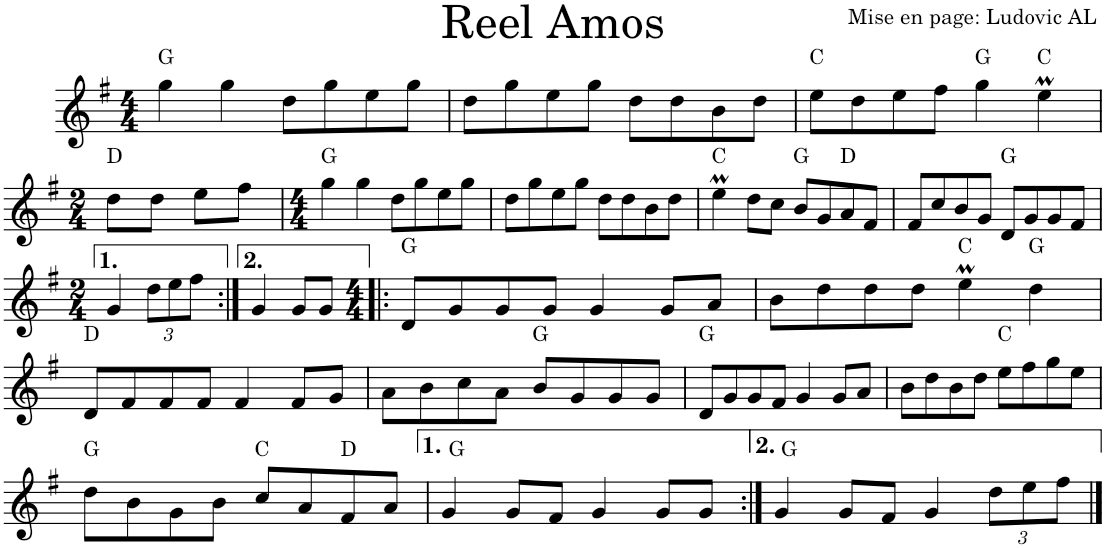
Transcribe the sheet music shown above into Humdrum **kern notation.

**kern	**harte
*part1	*part1
*staff1	*
*I"Violon	*
*I'Vln.	*
*clefG2	*
*k[f#]	*
*M4/4	*
=1	=1
4gg\	G:maj
4gg\	.
8dd\L	.
8gg\	.
8ee\	.
8gg\J	.
=2	=2
8dd\L	.
8gg\	.
8ee\	.
8gg\J	.
8dd\L	.
8dd\	.
8b\	.
8dd\J	.
=3	=3
8ee\L	C:maj
8dd\	.
8ee\	.
8ff#\J	.
4gg\	G:maj
4eeM\	C:maj
!!LO:LB:g=z
=4	=4
*M2/4	*
8dd\L	D:maj
8dd\J	.
8ee\L	.
8ff#\J	.
=5	=5
*M4/4	*
4gg\	G:maj
4gg\	.
8dd\L	.
8gg\	.
8ee\	.
8gg\J	.
=6	=6
8dd\L	.
8gg\	.
8ee\	.
8gg\J	.
8dd\L	.
8dd\	.
8b\	.
8dd\J	.
=7	=7
4eeM\	C:maj
8dd\L	.
8cc\J	.
8b/L	G:maj
8g/	.
8a/	D:maj
8f#/J	.
=8	=8
8f#/L	.
8cc/	.
8b/	.
8g/J	.
8d/L	G:maj
8g/	.
8g/	.
8f#/J	.
!!LO:LB:g=z
=9	=9
*M2/4	*
4g/	.
*Xbrackettup	*
12dd\L	.
12ee\	.
12ff#\J	.
=10:|!	=10:|!
4g/	.
8g/L	.
8g/J	.
=11!|:	=11!|:
*M4/4	*
8d/L	G:maj
8g/	.
8g/	.
8g/J	.
4g/	.
8g/L	.
8a/J	.
=12	=12
8b\L	.
8dd\	.
8dd\	.
8dd\J	.
4eeM\	C:maj
4dd\	G:maj
!!LO:LB:g=z
=13	=13
8d/L	D:maj
8f#/	.
8f#/	.
8f#/J	.
4f#/	.
8f#/L	.
8g/J	.
=14	=14
8a\L	.
8b\	.
8cc\	.
8a\J	.
8b/L	G:maj
8g/	.
8g/	.
8g/J	.
=15	=15
8d/L	G:maj
8g/	.
8g/	.
8f#/J	.
4g/	.
8g/L	.
8a/J	.
=16	=16
8b\L	.
8dd\	.
8b\	.
8dd\J	.
8ee\L	C:maj
8ff#\	.
8gg\	.
8ee\J	.
!!LO:LB:g=z
=17	=17
8dd\L	G:maj
8b\	.
8g\	.
8b\J	.
8cc/L	C:maj
8a/	.
8f#/	D:maj
8a/J	.
=18	=18
4g/	G:maj
8g/L	.
8f#/J	.
4g/	.
8g/L	.
8g/J	.
=19:|!	=19:|!
4g/	G:maj
8g/L	.
8f#/J	.
4g/	.
12dd\L	.
12ee\	.
12ff#\J	.
==	==
*-	*-
